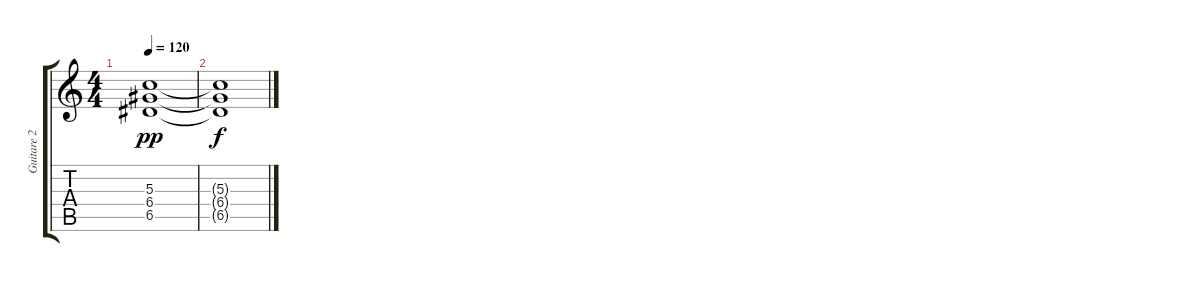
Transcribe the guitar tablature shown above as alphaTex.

\track ("Guitare 2" "Guitare 2") {instrument overdrivenguitar}
\staff {score tabs}
\tuning (E4 B3 G3 D3 A2 E2) {hide}
\ts (4 4)
\tempo 120
\clef g2
\ks c
(5.3 6.4 6.5).1{dy pp} |
(5.3{t} 6.4{t} 6.5{t}).1{dy f}
